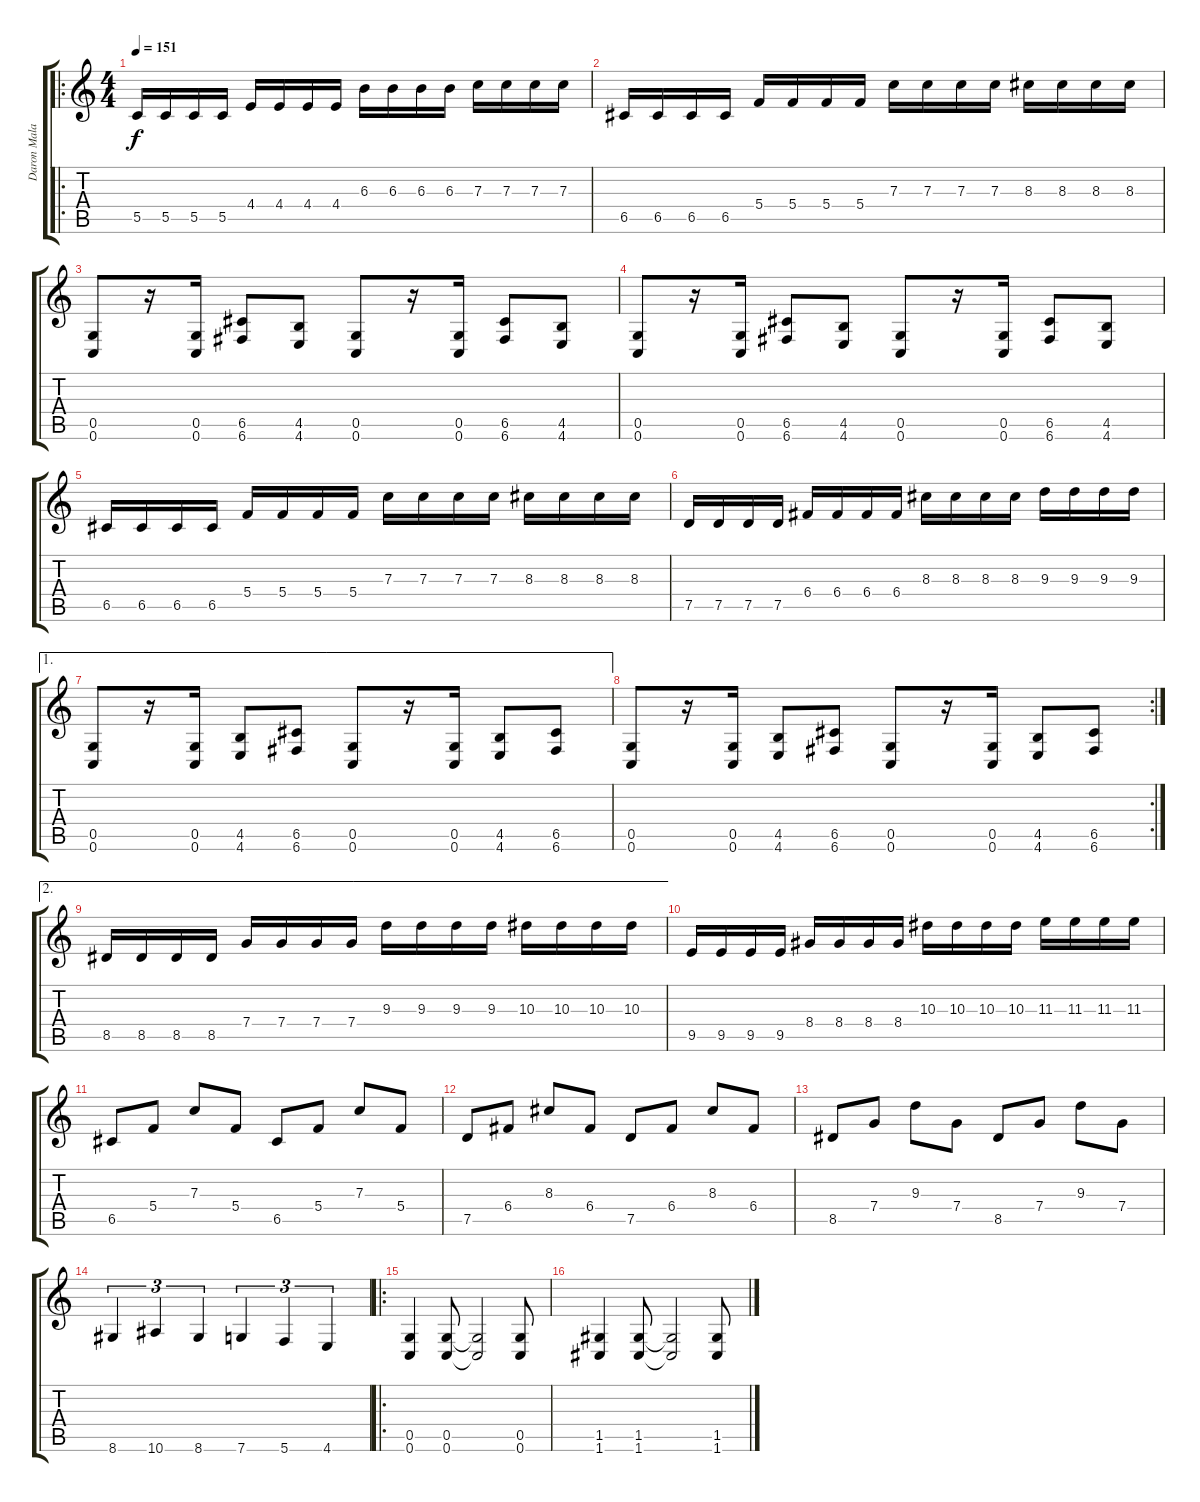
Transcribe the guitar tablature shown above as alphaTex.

\track ("Daron Malakian" "Daron Mala") {instrument distortionguitar}
\staff {score tabs}
\tuning (D4 A3 F3 C3 G2 C2) {hide}
\ro
\ts (4 4)
\tempo 151
\clef g2
\ks c
5.5.16{dy f} 5.5.16 5.5.16 5.5.16 4.4.16 4.4.16 4.4.16 4.4.16 6.3.16 6.3.16 6.3.16 6.3.16 7.3.16 7.3.16 7.3.16 7.3.16 |
6.5.16 6.5.16 6.5.16 6.5.16 5.4.16 5.4.16 5.4.16 5.4.16 7.3.16 7.3.16 7.3.16 7.3.16 8.3.16 8.3.16 8.3.16 8.3.16 |
(0.5 0.6).8 r.16 (0.5 0.6).16 (6.5 6.6).8 (4.5 4.6).8 (0.5 0.6).8 r.16 (0.5 0.6).16 (6.5 6.6).8 (4.5 4.6).8 |
(0.5 0.6).8 r.16 (0.5 0.6).16 (6.5 6.6).8 (4.5 4.6).8 (0.5 0.6).8 r.16 (0.5 0.6).16 (6.5 6.6).8 (4.5 4.6).8 |
6.5.16 6.5.16 6.5.16 6.5.16 5.4.16 5.4.16 5.4.16 5.4.16 7.3.16 7.3.16 7.3.16 7.3.16 8.3.16 8.3.16 8.3.16 8.3.16 |
7.5.16 7.5.16 7.5.16 7.5.16 6.4.16 6.4.16 6.4.16 6.4.16 8.3.16 8.3.16 8.3.16 8.3.16 9.3.16 9.3.16 9.3.16 9.3.16 |
\ae 1
(0.5 0.6).8 r.16 (0.5 0.6).16 (4.5 4.6).8 (6.5 6.6).8 (0.5 0.6).8 r.16 (0.5 0.6).16 (4.5 4.6).8 (6.5 6.6).8 |
\rc 2
(0.5 0.6).8 r.16 (0.5 0.6).16 (4.5 4.6).8 (6.5 6.6).8 (0.5 0.6).8 r.16 (0.5 0.6).16 (4.5 4.6).8 (6.5 6.6).8 |
\ae 2
8.5.16 8.5.16 8.5.16 8.5.16 7.4.16 7.4.16 7.4.16 7.4.16 9.3.16 9.3.16 9.3.16 9.3.16 10.3.16 10.3.16 10.3.16 10.3.16 |
9.5.16 9.5.16 9.5.16 9.5.16 8.4.16 8.4.16 8.4.16 8.4.16 10.3.16 10.3.16 10.3.16 10.3.16 11.3.16 11.3.16 11.3.16 11.3.16 |
6.5.8 5.4.8 7.3.8 5.4.8 6.5.8 5.4.8 7.3.8 5.4.8 |
7.5.8 6.4.8 8.3.8 6.4.8 7.5.8 6.4.8 8.3.8 6.4.8 |
8.5.8 7.4.8 9.3.8 7.4.8 8.5.8 7.4.8 9.3.8 7.4.8 |
8.6.4{tu (3 2)} 10.6.4{tu (3 2)} 8.6.4{tu (3 2)} 7.6.4{tu (3 2)} 5.6.4{tu (3 2)} 4.6.4{tu (3 2)} |
\ro
(0.5 0.6).4 (0.5 0.6).8 (0.5{t} 0.6{t}).2 (0.5 0.6).8 |
(1.5 1.6).4 (1.5 1.6).8 (1.5{t} 1.6{t}).2 (1.5 1.6).8
